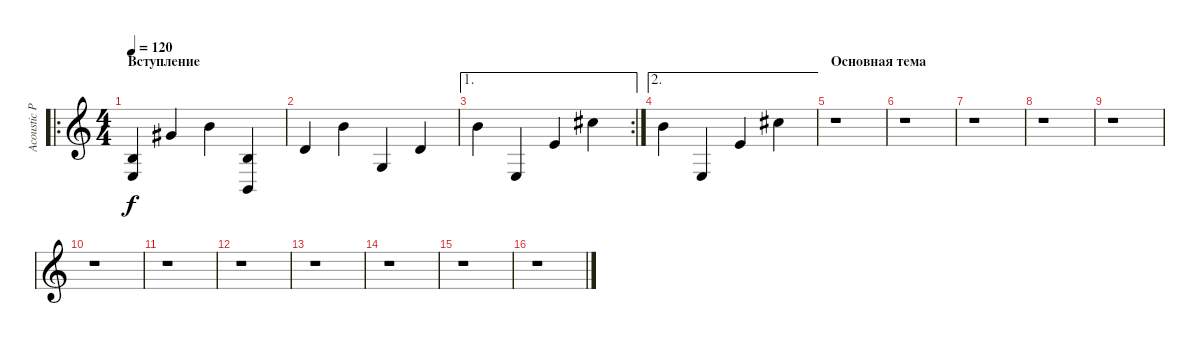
\track ("Acoustic Piano (Staff 1)" "Acoustic P") {instrument acousticgrandpiano}
\staff {score}
\tuning (E4 B3 G3 D3 A2 E2 B1) {hide}
\ro
\ts (4 4)
\section ("" "Вступление")
\tempo 120
\clef g2
\ks c
(0.2 2.4).4{dy f instrument acousticgrandpiano} 4.1.4 7.1.4 (0.2 2.5).4 |
3.2.4 7.1.4 0.3.4 3.2.4 |
\ae 1
\rc 2
7.1.4 2.4.4 0.1.4 9.1.4 |
\ae 2
7.1.4 2.4.4 0.1.4 9.1.4 |
\section ("" "Основная тема")
r.1 |
r.1 |
r.1 |
r.1 |
r.1 |
r.1 |
r.1 |
r.1 |
r.1 |
r.1 |
r.1 |
r.1
